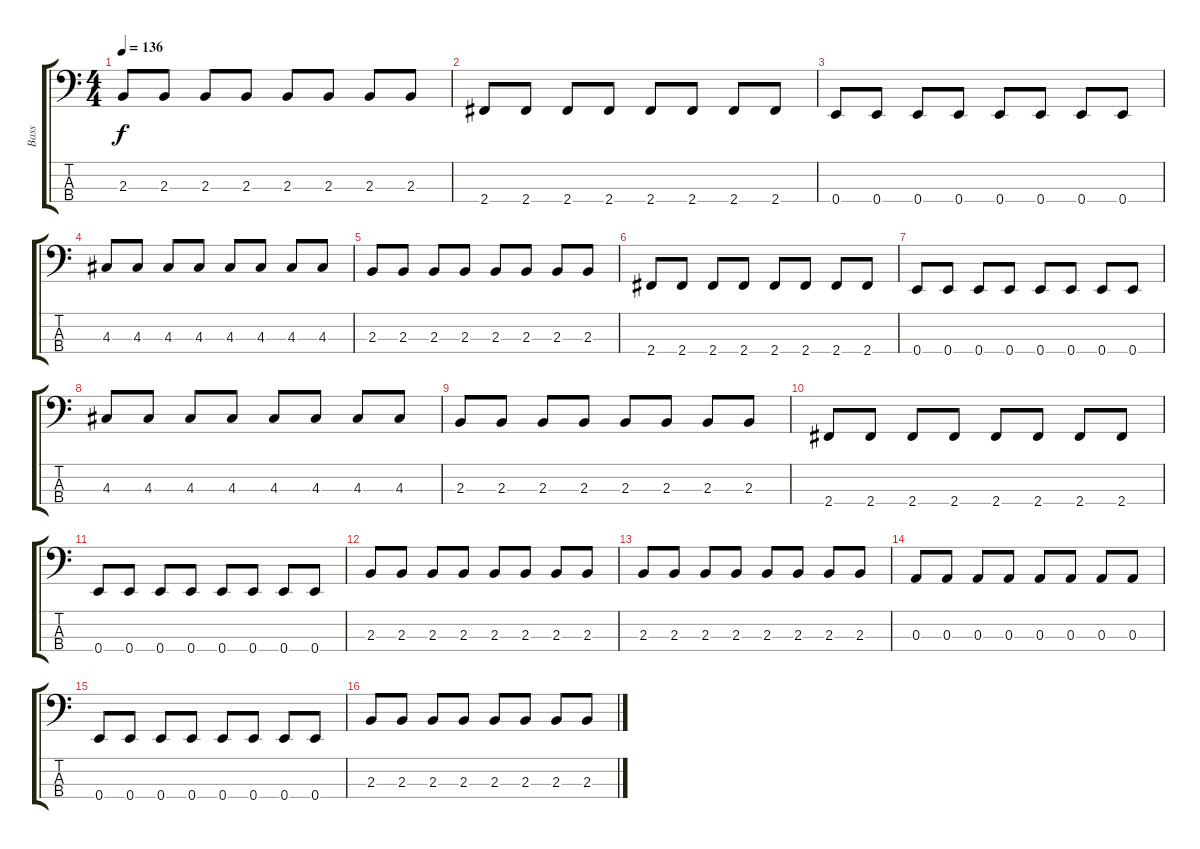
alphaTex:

\track ("Bass" "Bass") {instrument electricbassfinger}
\staff {score tabs}
\tuning (G2 D2 A1 E1) {hide}
\ts (4 4)
\tempo 136
\clef f4
\ks c
2.3.8{dy f} 2.3.8 2.3.8 2.3.8 2.3.8 2.3.8 2.3.8 2.3.8 |
2.4.8 2.4.8 2.4.8 2.4.8 2.4.8 2.4.8 2.4.8 2.4.8 |
0.4.8 0.4.8 0.4.8 0.4.8 0.4.8 0.4.8 0.4.8 0.4.8 |
4.3.8 4.3.8 4.3.8 4.3.8 4.3.8 4.3.8 4.3.8 4.3.8 |
2.3.8 2.3.8 2.3.8 2.3.8 2.3.8 2.3.8 2.3.8 2.3.8 |
2.4.8 2.4.8 2.4.8 2.4.8 2.4.8 2.4.8 2.4.8 2.4.8 |
0.4.8 0.4.8 0.4.8 0.4.8 0.4.8 0.4.8 0.4.8 0.4.8 |
4.3.8 4.3.8 4.3.8 4.3.8 4.3.8 4.3.8 4.3.8 4.3.8 |
2.3.8 2.3.8 2.3.8 2.3.8 2.3.8 2.3.8 2.3.8 2.3.8 |
2.4.8 2.4.8 2.4.8 2.4.8 2.4.8 2.4.8 2.4.8 2.4.8 |
0.4.8 0.4.8 0.4.8 0.4.8 0.4.8 0.4.8 0.4.8 0.4.8 |
2.3.8 2.3.8 2.3.8 2.3.8 2.3.8 2.3.8 2.3.8 2.3.8 |
2.3.8 2.3.8 2.3.8 2.3.8 2.3.8 2.3.8 2.3.8 2.3.8 |
0.3.8 0.3.8 0.3.8 0.3.8 0.3.8 0.3.8 0.3.8 0.3.8 |
0.4.8 0.4.8 0.4.8 0.4.8 0.4.8 0.4.8 0.4.8 0.4.8 |
2.3.8 2.3.8 2.3.8 2.3.8 2.3.8 2.3.8 2.3.8 2.3.8
